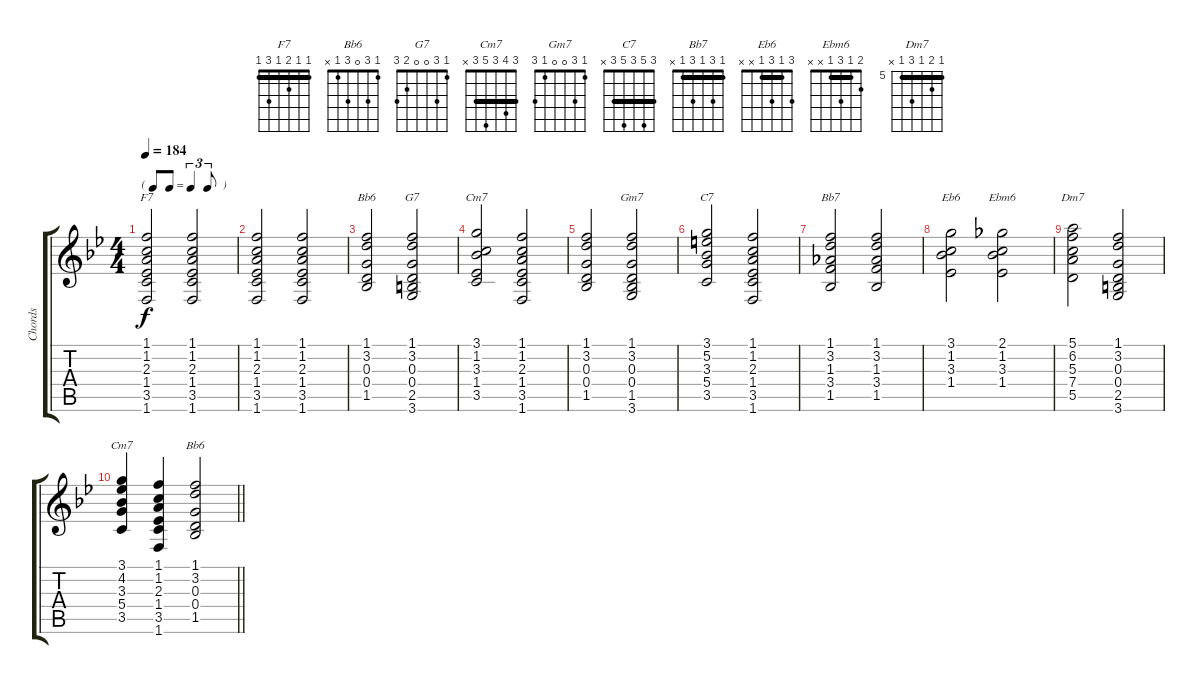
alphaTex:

\track ("Chords" "Chords") {instrument electricguitarjazz}
\staff {score tabs}
\tuning (E4 B3 G3 D3 A2 E2) {hide}
\chord ("F7" 1 1 2 1 3 1) {barre 1}
\chord ("Bb6" 1 3 0 0 1 x)
\chord ("G7" 1 3 0 0 2 3)
\chord ("Cm7" 3 1 3 1 3 x) {barre 1}
\chord ("Gm7" 1 3 0 0 1 3)
\chord ("C7" 3 5 3 5 3 x) {barre 3}
\chord ("Bb7" 1 3 1 3 1 x) {barre 1}
\chord ("Eb6" 3 1 3 1 x x) {barre 1}
\chord ("Ebm6" 2 1 3 1 x x) {barre 1}
\chord ("Dm7" 5 6 5 7 5 x) {firstfret 5 barre 5}
\chord ("Cm7" 3 4 3 5 3 x) {barre 3}
\chord ("Bb6" 1 3 0 3 1 x)
\ts (4 4)
\tf triplet8th
\tempo 184
\clef g2
\ks bb
(1.1 1.2 2.3 1.4 3.5 1.6).2{ch "F7" dy f} (1.1 1.2 2.3 1.4 3.5 1.6).2 |
(1.1 1.2 2.3 1.4 3.5 1.6).2 (1.1 1.2 2.3 1.4 3.5 1.6).2 |
(1.1 3.2 0.3 0.4 1.5).2{ch "Bb6"} (1.1 3.2 0.3 0.4 2.5 3.6).2{ch "G7"} |
(3.1 1.2 3.3 1.4 3.5).2{ch "Cm7"} (1.1 1.2 2.3 1.4 3.5 1.6).2 |
(1.1 3.2 0.3 0.4 1.5).2 (1.1 3.2 0.3 0.4 1.5 3.6).2{ch "Gm7"} |
(3.1 5.2 3.3 5.4 3.5).2{ch "C7"} (1.1 1.2 2.3 1.4 3.5 1.6).2 |
(1.1 3.2 1.3 3.4 1.5).2{ch "Bb7"} (1.1 3.2 1.3 3.4 1.5).2 |
(3.1 1.2 3.3 1.4).2{ch "Eb6"} (2.1 1.2 3.3 1.4).2{ch "Ebm6"} |
(5.1 6.2 5.3 7.4 5.5).2{ch "Dm7"} (1.1 3.2 0.3 0.4 2.5 3.6).2 |
\barLineRight lightlight
(3.1 4.2 3.3 5.4 3.5).4{ch "Cm7"} (1.1 1.2 2.3 1.4 3.5 1.6).4 (1.1 3.2 0.3 0.4 1.5).2{ch "Bb6"}
